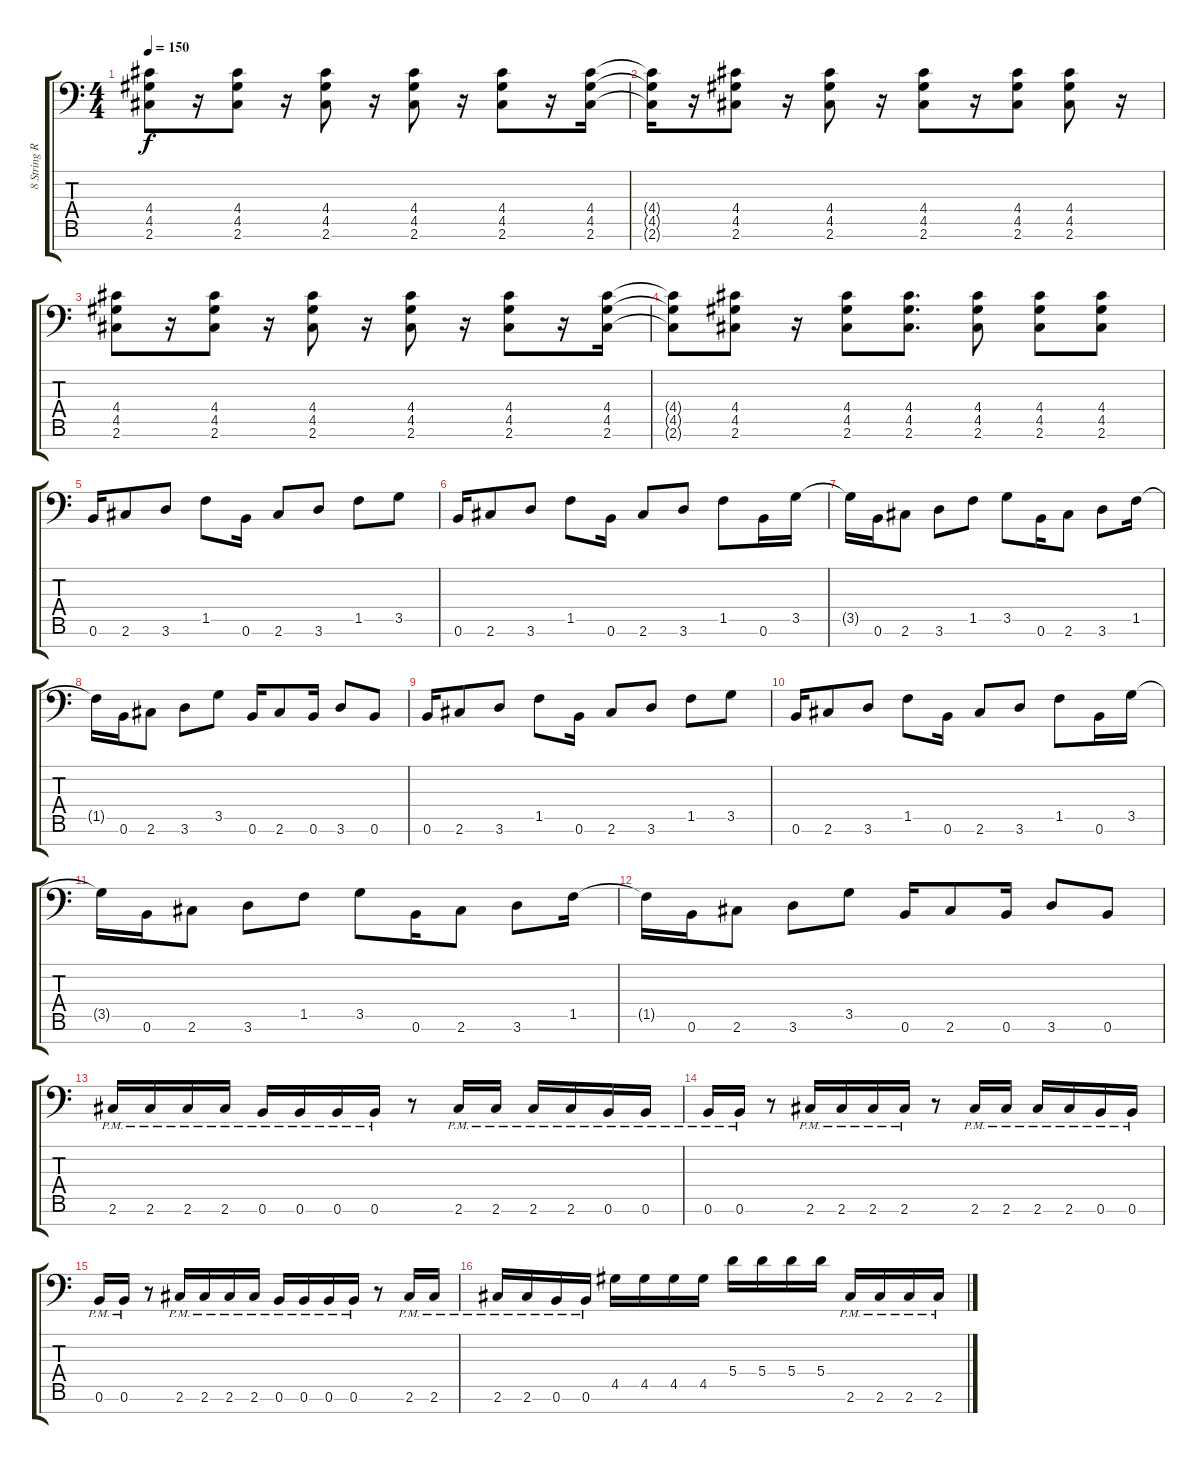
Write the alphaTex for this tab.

\track ("8 String Rhythm R" "8 String R") {instrument overdrivenguitar}
\staff {score tabs}
\tuning (B3 G3 D3 A2 E2 B1 Gb1) {hide}
\ts (4 4)
\tempo 150
\clef f4
\ks c
(4.4 4.5 2.6).8{dy f} r.16 (4.4 4.5 2.6).8 r.16 (4.4 4.5 2.6).8 r.16 (4.4 4.5 2.6).8 r.16 (4.4 4.5 2.6).8 r.16 (4.4 4.5 2.6).16 |
(4.4{t} 4.5{t} 2.6{t}).16 r.16 (4.4 4.5 2.6).8 r.16 (4.4 4.5 2.6).8 r.16 (4.4 4.5 2.6).8 r.16 (4.4 4.5 2.6).8 (4.4 4.5 2.6).8 r.16 |
(4.4 4.5 2.6).8 r.16 (4.4 4.5 2.6).8 r.16 (4.4 4.5 2.6).8 r.16 (4.4 4.5 2.6).8 r.16 (4.4 4.5 2.6).8 r.16 (4.4 4.5 2.6).16 |
(4.4{t} 4.5{t} 2.6{t}).8 (4.4 4.5 2.6).8 r.16 (4.4 4.5 2.6).8 (4.4 4.5 2.6).8{d} (4.4 4.5 2.6).8 (4.4 4.5 2.6).8 (4.4 4.5 2.6).8 |
0.6.16 2.6.8 3.6.8 1.5.8 0.6.16 2.6.8 3.6.8 1.5.8 3.5.8 |
0.6.16 2.6.8 3.6.8 1.5.8 0.6.16 2.6.8 3.6.8 1.5.8 0.6.16 3.5.16 |
3.5{t}.16 0.6.16 2.6.8 3.6.8 1.5.8 3.5.8 0.6.16 2.6.8 3.6.8 1.5.16 |
1.5{t}.16 0.6.16 2.6.8 3.6.8 3.5.8 0.6.16 2.6.8 0.6.16 3.6.8 0.6.8 |
0.6.16 2.6.8 3.6.8 1.5.8 0.6.16 2.6.8 3.6.8 1.5.8 3.5.8 |
0.6.16 2.6.8 3.6.8 1.5.8 0.6.16 2.6.8 3.6.8 1.5.8 0.6.16 3.5.16 |
3.5{t}.16 0.6.16 2.6.8 3.6.8 1.5.8 3.5.8 0.6.16 2.6.8 3.6.8 1.5.16 |
1.5{t}.16 0.6.16 2.6.8 3.6.8 3.5.8 0.6.16 2.6.8 0.6.16 3.6.8 0.6.8 |
2.6{pm}.16 2.6{pm}.16 2.6{pm}.16 2.6{pm}.16 0.6{pm}.16 0.6{pm}.16 0.6{pm}.16 0.6{pm}.16 r.8 2.6{pm}.16 2.6{pm}.16 2.6{pm}.16 2.6{pm}.16 0.6{pm}.16 0.6{pm}.16 |
0.6{pm}.16 0.6{pm}.16 r.8 2.6{pm}.16 2.6{pm}.16 2.6{pm}.16 2.6{pm}.16 r.8 2.6{pm}.16 2.6{pm}.16 2.6{pm}.16 2.6{pm}.16 0.6{pm}.16 0.6{pm}.16 |
0.6{pm}.16 0.6{pm}.16 r.8 2.6{pm}.16 2.6{pm}.16 2.6{pm}.16 2.6{pm}.16 0.6{pm}.16 0.6{pm}.16 0.6{pm}.16 0.6{pm}.16 r.8 2.6{pm}.16 2.6{pm}.16 |
2.6{pm}.16 2.6{pm}.16 0.6{pm}.16 0.6{pm}.16 4.5.16 4.5.16 4.5.16 4.5.16 5.4.16 5.4.16 5.4.16 5.4.16 2.6{pm}.16 2.6{pm}.16 2.6{pm}.16 2.6{pm}.16
